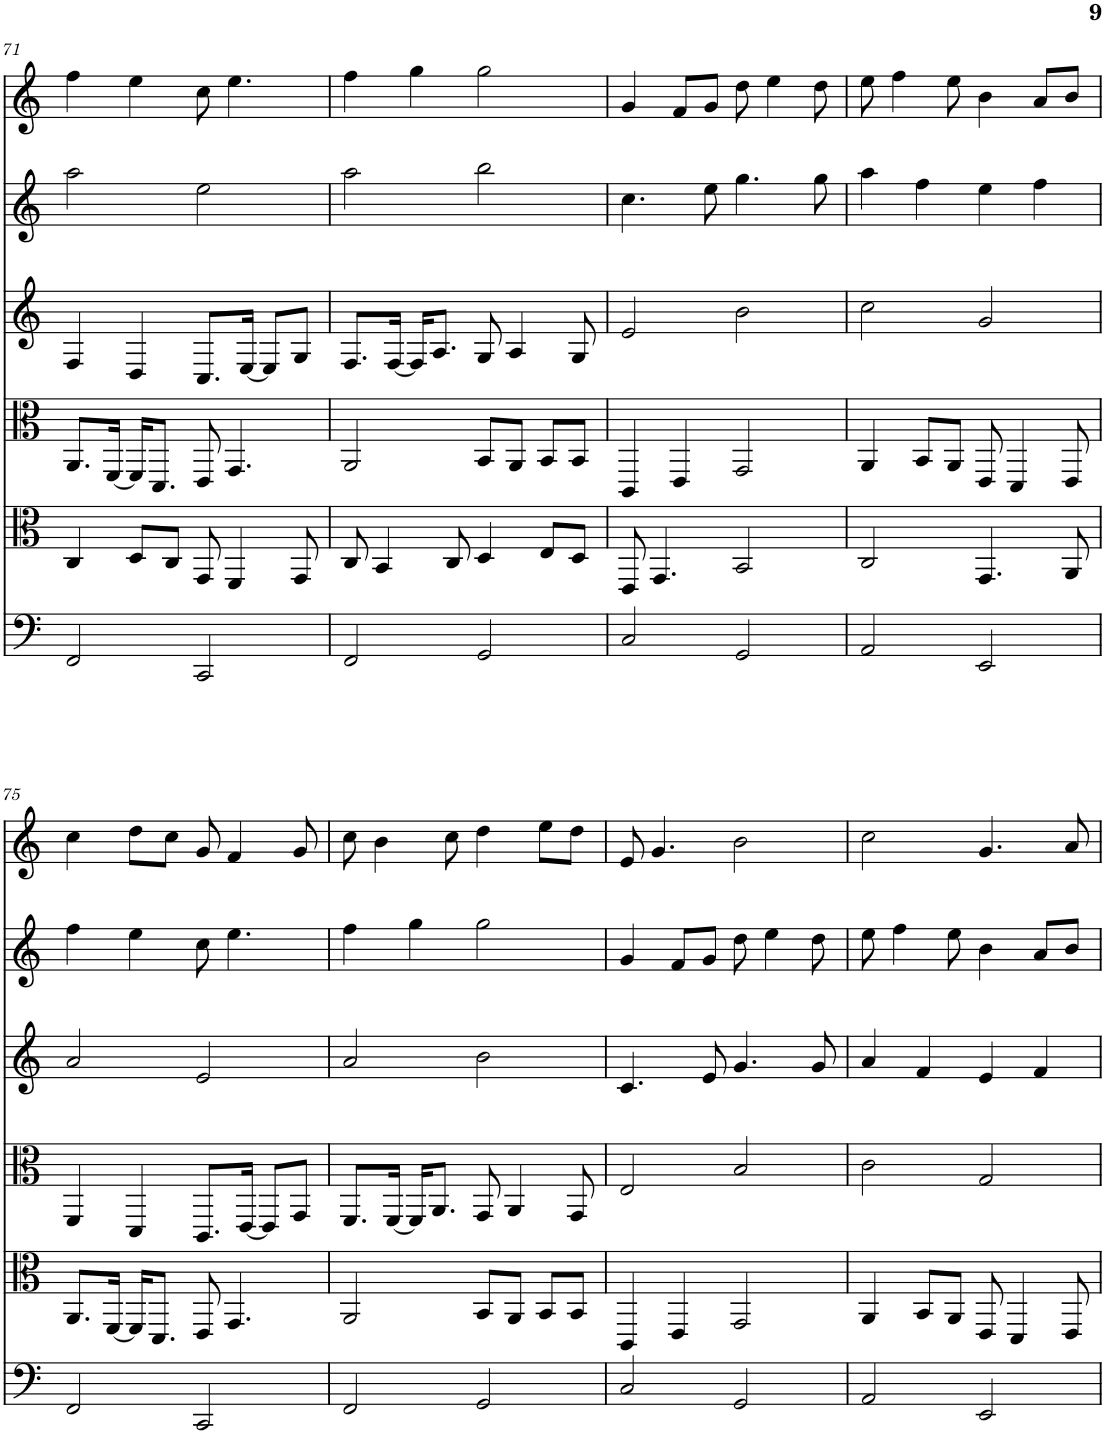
**kern	**kern	**kern	**kern	**kern	**kern
*part6	*part5	*part4	*part3	*part2	*part1
*staff6	*staff5	*staff4	*staff3	*staff2	*staff1
*I"cello	*I"viola [2]	*I"viola	*I"violin [3]	*I"violin [2]	*I"violin
*	*I'Vla	*I'Vla	*I'Vln	*I'Vln	*I'Vln
!!LO:PB:g=z
*clefF4	*clefC3	*clefC3	*clefG2	*clefG2	*clefG2
*k[]	*k[]	*k[]	*k[]	*k[]	*k[]
*M4/4	*M4/4	*M4/4	*M4/4	*M4/4	*M4/4
=71	=71	=71	=71	=71	=71
2FF/	4C/	8.AA/L	4F/	2aa\	4ff\
.	.	[16FF/Jk	.	.	.
.	8D/L	16FF/KL]	4D/	.	4ee\
.	.	8.DD/J	.	.	.
.	8C/J	.	.	.	.
2CC/	8GG/	8EE/	8.C/L	2ee\	8cc\
.	4FF/	4.GG/	.	.	4.ee\
.	.	.	[16E/Jk	.	.
.	.	.	8E/L]	.	.
.	8GG/	.	8G/J	.	.
=72	=72	=72	=72	=72	=72
2FF/	8C/	2AA/	8.F/L	2aa\	4ff\
.	4BB/	.	.	.	.
.	.	.	[16F/Jk	.	.
.	.	.	16F/KL]	.	4gg\
.	.	.	8.A/J	.	.
.	8C/	.	.	.	.
2GG/	4D/	8BB/L	8G/	2bb\	2gg\
.	.	8AA/J	4A/	.	.
.	8E/L	8BB/L	.	.	.
.	8D/J	8BB/J	8G/	.	.
=73	=73	=73	=73	=73	=73
2C/	8EE/	4CC/	2e/	4.cc\	4g/
.	4.GG/	.	.	.	.
.	.	4EE/	.	.	8f/L
.	.	.	.	8ee\	8g/J
2GG/	2BB/	2GG/	2b\	4.gg\	8dd\
.	.	.	.	.	4ee\
.	.	.	.	8gg\	8dd\
=74	=74	=74	=74	=74	=74
2AA/	2C/	4AA/	2cc\	4aa\	8ee\
.	.	.	.	.	4ff\
.	.	8BB/L	.	4ff\	.
.	.	8AA/J	.	.	8ee\
2EE/	4.GG/	8EE/	2g/	4ee\	4b\
.	.	4DD/	.	.	.
.	.	.	.	4ff\	8a/L
.	8AA/	8EE/	.	.	8b/J
!!LO:LB:g=z
=75	=75	=75	=75	=75	=75
2FF/	8.AA/L	4FF/	2a/	4ff\	4cc\
.	[16FF/Jk	.	.	.	.
.	16FF/KL]	4DD/	.	4ee\	8dd\L
.	8.DD/J	.	.	.	.
.	.	.	.	.	8cc\J
2CC/	8EE/	8.CC/L	2e/	8cc\	8g/
.	4.GG/	.	.	4.ee\	4f/
.	.	[16EE/Jk	.	.	.
.	.	8EE/L]	.	.	.
.	.	8GG/J	.	.	8g/
=76	=76	=76	=76	=76	=76
2FF/	2AA/	8.FF/L	2a/	4ff\	8cc\
.	.	.	.	.	4b\
.	.	[16FF/Jk	.	.	.
.	.	16FF/KL]	.	4gg\	.
.	.	8.AA/J	.	.	.
.	.	.	.	.	8cc\
2GG/	8BB/L	8GG/	2b\	2gg\	4dd\
.	8AA/J	4AA/	.	.	.
.	8BB/L	.	.	.	8ee\L
.	8BB/J	8GG/	.	.	8dd\J
=77	=77	=77	=77	=77	=77
2C/	4CC/	2E/	4.c/	4g/	8e/
.	.	.	.	.	4.g/
.	4EE/	.	.	8f/L	.
.	.	.	8e/	8g/J	.
2GG/	2GG/	2B/	4.g/	8dd\	2b\
.	.	.	.	4ee\	.
.	.	.	8g/	8dd\	.
=78	=78	=78	=78	=78	=78
2AA/	4AA/	2c\	4a/	8ee\	2cc\
.	.	.	.	4ff\	.
.	8BB/L	.	4f/	.	.
.	8AA/J	.	.	8ee\	.
2EE/	8EE/	2G/	4e/	4b\	4.g/
.	4DD/	.	.	.	.
.	.	.	4f/	8a/L	.
.	8EE/	.	.	8b/J	8a/
=	=	=	=	=	=
*-	*-	*-	*-	*-	*-
